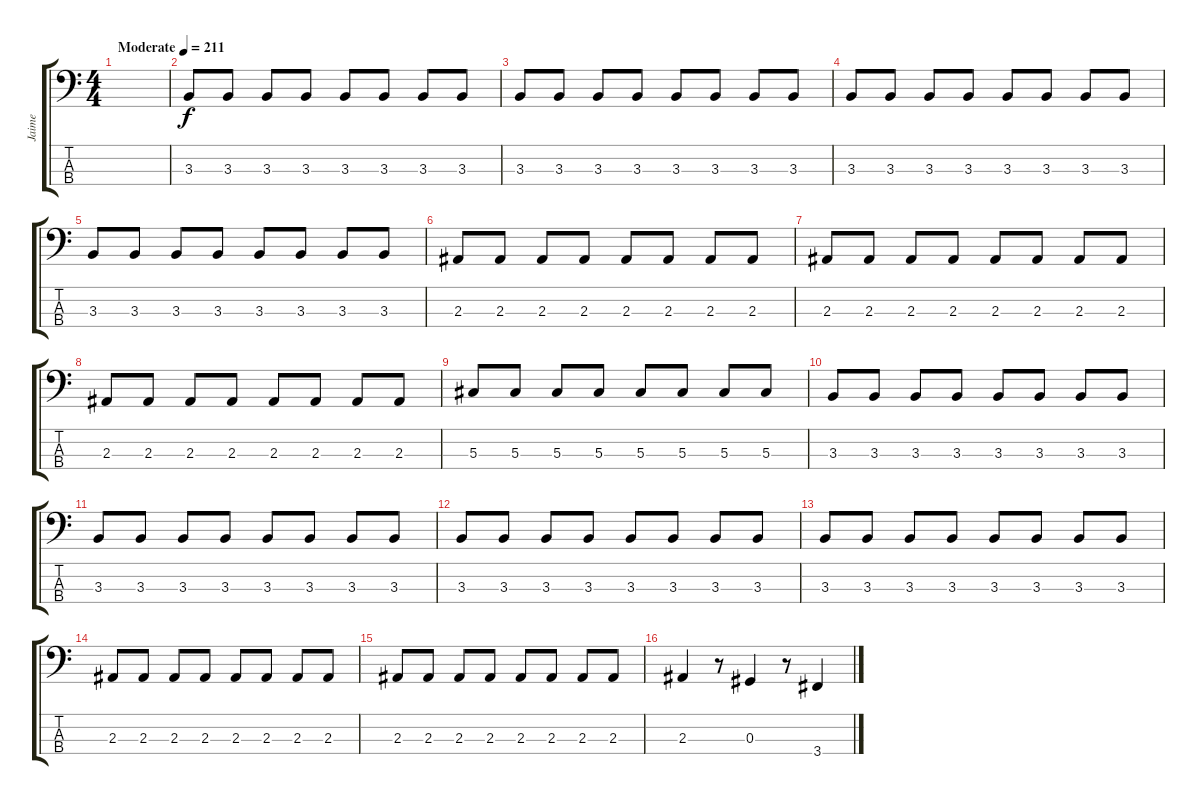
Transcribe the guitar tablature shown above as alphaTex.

\track ("Jaime" "Jaime") {instrument electricbassfinger}
\staff {score tabs}
\tuning (Gb2 Db2 Ab1 Eb1) {hide}
\ts (4 4)
\tempo (211 "Moderate")
\clef f4
\ks c
|
3.3.8 3.3.8 3.3.8 3.3.8 3.3.8 3.3.8 3.3.8 3.3.8 |
3.3.8 3.3.8 3.3.8 3.3.8 3.3.8 3.3.8 3.3.8 3.3.8 |
3.3.8 3.3.8 3.3.8 3.3.8 3.3.8 3.3.8 3.3.8 3.3.8 |
3.3.8 3.3.8 3.3.8 3.3.8 3.3.8 3.3.8 3.3.8 3.3.8 |
2.3.8 2.3.8 2.3.8 2.3.8 2.3.8 2.3.8 2.3.8 2.3.8 |
2.3.8 2.3.8 2.3.8 2.3.8 2.3.8 2.3.8 2.3.8 2.3.8 |
2.3.8 2.3.8 2.3.8 2.3.8 2.3.8 2.3.8 2.3.8 2.3.8 |
5.3.8 5.3.8 5.3.8 5.3.8 5.3.8 5.3.8 5.3.8 5.3.8 |
3.3.8 3.3.8 3.3.8 3.3.8 3.3.8 3.3.8 3.3.8 3.3.8 |
3.3.8 3.3.8 3.3.8 3.3.8 3.3.8 3.3.8 3.3.8 3.3.8 |
3.3.8 3.3.8 3.3.8 3.3.8 3.3.8 3.3.8 3.3.8 3.3.8 |
3.3.8 3.3.8 3.3.8 3.3.8 3.3.8 3.3.8 3.3.8 3.3.8 |
2.3.8 2.3.8 2.3.8 2.3.8 2.3.8 2.3.8 2.3.8 2.3.8 |
2.3.8 2.3.8 2.3.8 2.3.8 2.3.8 2.3.8 2.3.8 2.3.8 |
2.3.4 r.8 0.3.4 r.8 3.4.4
